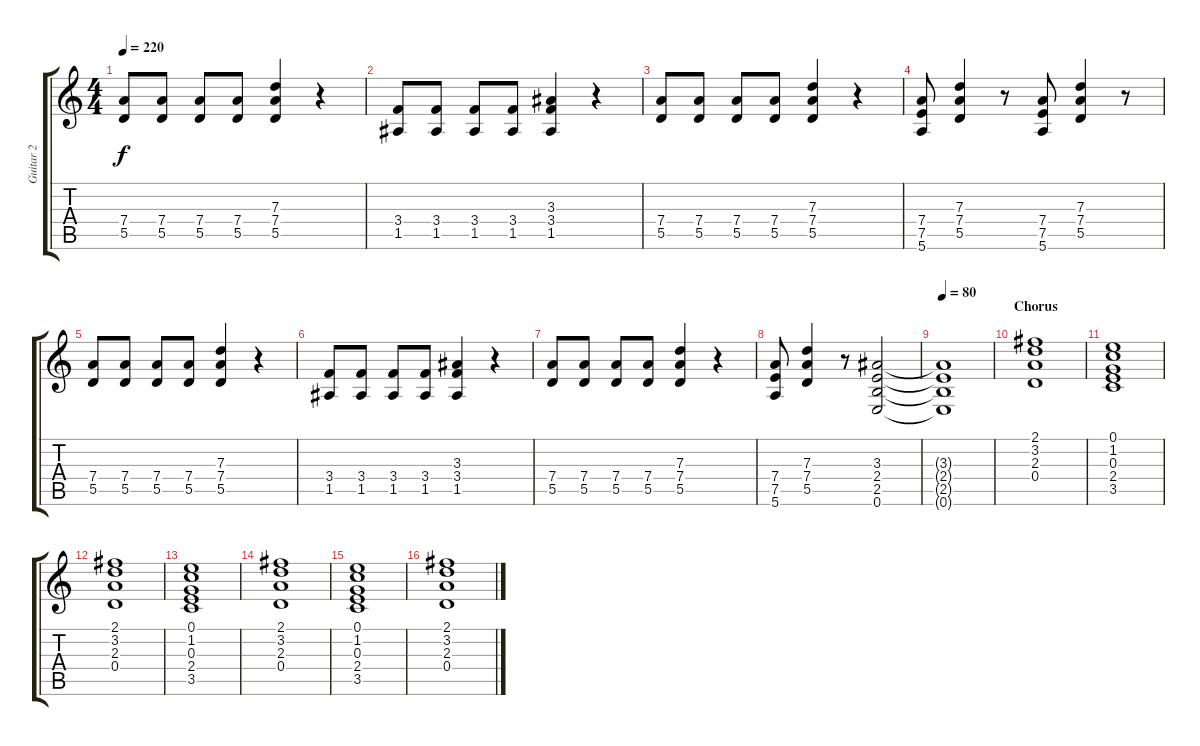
\track ("Guitar 2" "Guitar 2") {instrument distortionguitar}
\staff {score tabs}
\tuning (E4 B3 G3 D3 A2 E2) {hide}
\ts (4 4)
\tempo 220
\clef g2
\ks c
(7.4 5.5).8{dy f} (7.4 5.5).8 (7.4 5.5).8 (7.4 5.5).8 (7.3 7.4 5.5).4 r.4 |
(3.4 1.5).8 (3.4 1.5).8 (3.4 1.5).8 (3.4 1.5).8 (3.3 3.4 1.5).4 r.4 |
(7.4 5.5).8 (7.4 5.5).8 (7.4 5.5).8 (7.4 5.5).8 (7.3 7.4 5.5).4 r.4 |
(7.4 7.5 5.6).8 (7.3 7.4 5.5).4 r.8 (7.4 7.5 5.6).8 (7.3 7.4 5.5).4 r.8 |
(7.4 5.5).8 (7.4 5.5).8 (7.4 5.5).8 (7.4 5.5).8 (7.3 7.4 5.5).4 r.4 |
(3.4 1.5).8 (3.4 1.5).8 (3.4 1.5).8 (3.4 1.5).8 (3.3 3.4 1.5).4 r.4 |
(7.4 5.5).8 (7.4 5.5).8 (7.4 5.5).8 (7.4 5.5).8 (7.3 7.4 5.5).4 r.4 |
(7.4 7.5 5.6).8 (7.3 7.4 5.5).4 r.8 (3.3 2.4 2.5 0.6).2 |
\tempo 80
(3.3{t} 2.4{t} 2.5{t} 0.6{t}).1{volume 10 instrument electricguitarmuted} |
\section ("" "Chorus")
(2.1 3.2 2.3 0.4).1 |
(0.1 1.2 0.3 2.4 3.5).1 |
(2.1 3.2 2.3 0.4).1 |
(0.1 1.2 0.3 2.4 3.5).1 |
(2.1 3.2 2.3 0.4).1 |
(0.1 1.2 0.3 2.4 3.5).1 |
(2.1 3.2 2.3 0.4).1
